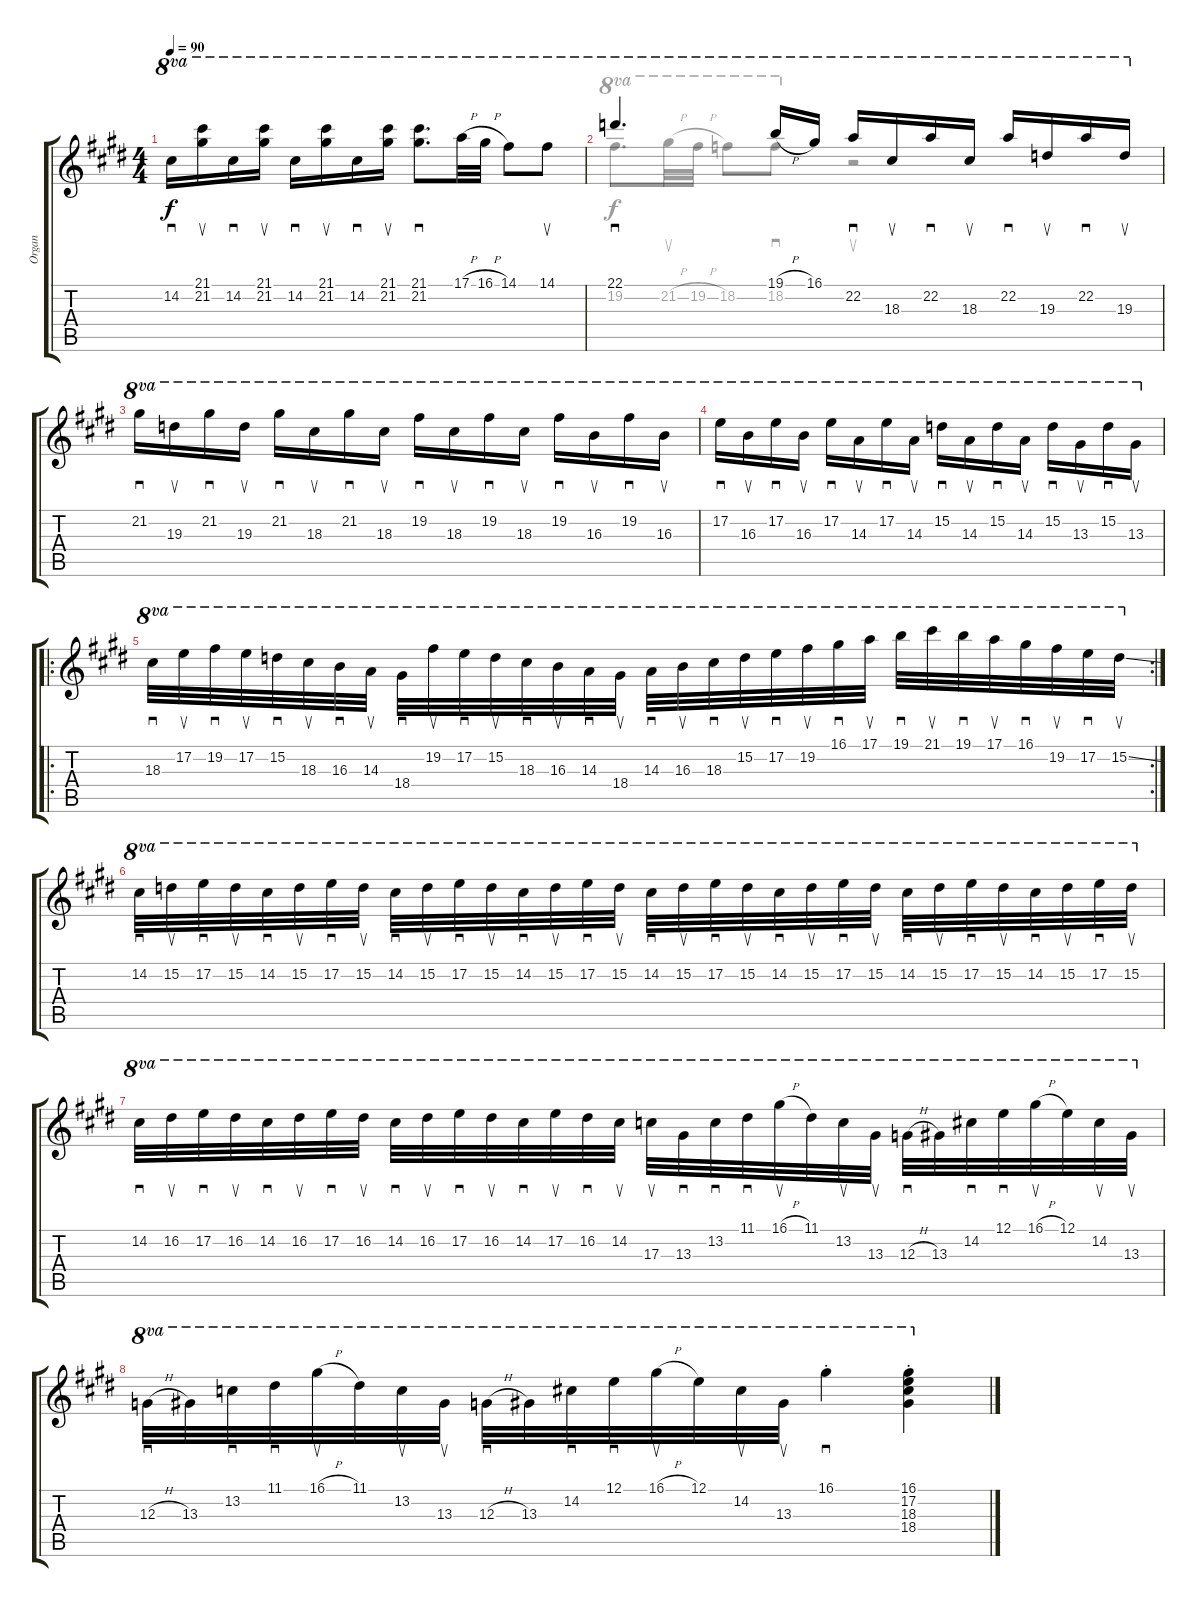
\track ("Organ" "Organ") {instrument overdrivenguitar}
\staff {score tabs}
\tuning (E4 B3 G3 D3 A2 E2) {hide}
\voice
\ts (4 4)
\tempo 90
\clef g2
\ks c#minor
14.2.16{sd ot 8va dy f} (21.1 21.2).16{su ot 8va} 14.2.16{sd ot 8va} (21.1 21.2).16{su ot 8va} 14.2.16{sd ot 8va} (21.1 21.2).16{su ot 8va} 14.2.16{sd ot 8va} (21.1 21.2).16{su ot 8va} (21.1 21.2).8{d sd ot 8va} 17.1{h}.32{ot 8va} 16.1{h}.32{ot 8va} 14.1.8{ot 8va} 14.1.8{su ot 8va} |
\ks e
22.1.4{d sd ot 8va} 19.1{h}.16{ot 8va} 16.1.16{ot 8va} 22.2.16{sd ot 8va} 18.3.16{su ot 8va} 22.2.16{sd ot 8va} 18.3.16{su ot 8va} 22.2.16{sd ot 8va} 19.3.16{su ot 8va} 22.2.16{sd ot 8va} 19.3.16{su ot 8va} |
\ks c#minor
21.2.16{sd ot 8va} 19.3.16{su ot 8va} 21.2.16{sd ot 8va} 19.3.16{su ot 8va} 21.2.16{sd ot 8va} 18.3.16{su ot 8va} 21.2.16{sd ot 8va} 18.3.16{su ot 8va} 19.2.16{sd ot 8va} 18.3.16{su ot 8va} 19.2.16{sd ot 8va} 18.3.16{su ot 8va} 19.2.16{sd ot 8va} 16.3.16{su ot 8va} 19.2.16{sd ot 8va} 16.3.16{su ot 8va} |
\ks e
17.2.16{sd ot 8va} 16.3.16{su ot 8va} 17.2.16{sd ot 8va} 16.3.16{su ot 8va} 17.2.16{sd ot 8va} 14.3.16{su ot 8va} 17.2.16{sd ot 8va} 14.3.16{su ot 8va} 15.2.16{sd ot 8va} 14.3.16{su ot 8va} 15.2.16{sd ot 8va} 14.3.16{su ot 8va} 15.2.16{sd ot 8va} 13.3.16{su ot 8va} 15.2.16{sd ot 8va} 13.3.16{su ot 8va} |
\ro
\rc 2
18.3.32{sd ot 8va} 17.2.32{su ot 8va} 19.2.32{sd ot 8va} 17.2.32{su ot 8va} 15.2.32{sd ot 8va} 18.3.32{su ot 8va} 16.3.32{sd ot 8va} 14.3.32{su ot 8va} 18.4.32{sd ot 8va} 19.2.32{su ot 8va} 17.2.32{sd ot 8va} 15.2.32{su ot 8va} 18.3.32{sd ot 8va} 16.3.32{su ot 8va} 14.3.32{sd ot 8va} 18.4.32{su ot 8va} 14.3.32{sd ot 8va} 16.3.32{su ot 8va} 18.3.32{sd ot 8va} 15.2.32{su ot 8va} 17.2.32{sd ot 8va} 19.2.32{su ot 8va} 16.1.32{sd ot 8va} 17.1.32{su ot 8va} 19.1.32{sd ot 8va} 21.1.32{su ot 8va} 19.1.32{sd ot 8va} 17.1.32{su ot 8va} 16.1.32{sd ot 8va} 19.2.32{su ot 8va} 17.2.32{sd ot 8va} 15.2{ss}.32{su ot 8va} |
14.2.32{sd ot 8va} 15.2.32{su ot 8va} 17.2.32{sd ot 8va} 15.2.32{su ot 8va} 14.2.32{sd ot 8va} 15.2.32{su ot 8va} 17.2.32{sd ot 8va} 15.2.32{su ot 8va} 14.2.32{sd ot 8va} 15.2.32{su ot 8va} 17.2.32{sd ot 8va} 15.2.32{su ot 8va} 14.2.32{sd ot 8va} 15.2.32{su ot 8va} 17.2.32{sd ot 8va} 15.2.32{su ot 8va} 14.2.32{sd ot 8va} 15.2.32{su ot 8va} 17.2.32{sd ot 8va} 15.2.32{su ot 8va} 14.2.32{sd ot 8va} 15.2.32{su ot 8va} 17.2.32{sd ot 8va} 15.2.32{su ot 8va} 14.2.32{sd ot 8va} 15.2.32{su ot 8va} 17.2.32{sd ot 8va} 15.2.32{su ot 8va} 14.2.32{sd ot 8va} 15.2.32{su ot 8va} 17.2.32{sd ot 8va} 15.2.32{su ot 8va} |
14.2.32{sd ot 8va} 16.2.32{su ot 8va} 17.2.32{sd ot 8va} 16.2.32{su ot 8va} 14.2.32{sd ot 8va} 16.2.32{su ot 8va} 17.2.32{sd ot 8va} 16.2.32{su ot 8va} 14.2.32{sd ot 8va} 16.2.32{su ot 8va} 17.2.32{sd ot 8va} 16.2.32{su ot 8va} 14.2.32{sd ot 8va} 17.2.32{su ot 8va} 16.2.32{sd ot 8va} 14.2.32{su ot 8va} 17.3.32{su ot 8va} 13.3.32{sd ot 8va} 13.2.32{sd ot 8va} 11.1.32{sd ot 8va} 16.1{h}.32{su ot 8va} 11.1.32{ot 8va} 13.2.32{su ot 8va} 13.3.32{su ot 8va} 12.3{h}.32{sd ot 8va} 13.3.32{ot 8va} 14.2.32{sd ot 8va} 12.1.32{sd ot 8va} 16.1{h}.32{su ot 8va} 12.1.32{ot 8va} 14.2.32{su ot 8va} 13.3.32{su ot 8va} |
12.3{h}.32{sd ot 8va} 13.3.32{ot 8va} 13.2.32{sd ot 8va} 11.1.32{sd ot 8va} 16.1{h}.32{su ot 8va} 11.1.32{ot 8va} 13.2.32{su ot 8va} 13.3.32{su ot 8va} 12.3{h}.32{sd ot 8va} 13.3.32{ot 8va} 14.2.32{sd ot 8va} 12.1.32{sd ot 8va} 16.1{h}.32{su ot 8va} 12.1.32{ot 8va} 14.2.32{su ot 8va} 13.3.32{su ot 8va} 16.1{st}.4{sd ot 8va} (16.1{st} 17.2{st} 18.3{st} 18.4{st}).4{ot 8va}
\voice
\clef g2
\ottava regular
\simile none
\ks c#minor
|
\ks e
19.2.8{d ot 8va} 21.2{h}.32{su ot 8va} 19.2{h}.32{ot 8va} 18.2.8{ot 8va} 18.2.8{sd ot 8va} r.2{su} |
\ks c#minor
|
\ks e
|
|
|
|
